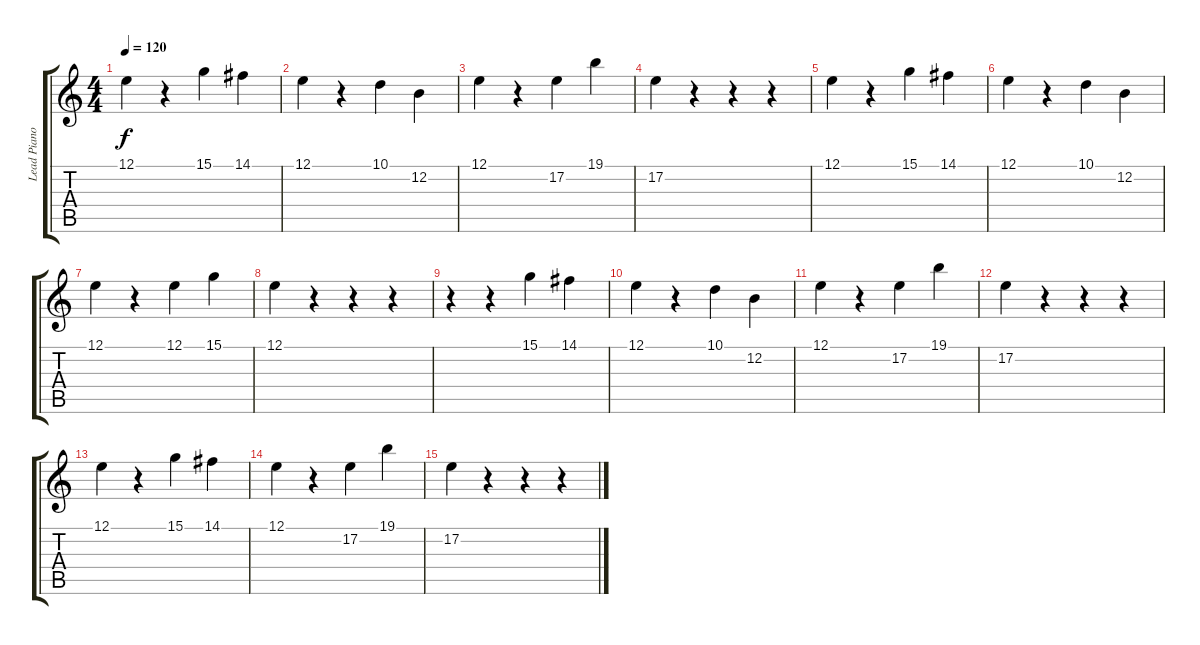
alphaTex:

\track ("Lead Piano" "Lead Piano") {instrument acousticgrandpiano}
\staff {score tabs}
\tuning (E4 B3 G3 D3 A2 E2) {hide}
\ts (4 4)
\tempo 120
\clef g2
\ks c
12.1.4{dy f} r.4 15.1.4 14.1.4 |
12.1.4 r.4 10.1.4 12.2.4 |
12.1.4 r.4 17.2.4 19.1.4 |
17.2.4 r.4 r.4 r.4 |
12.1.4 r.4 15.1.4 14.1.4 |
12.1.4 r.4 10.1.4 12.2.4 |
12.1.4 r.4 12.1.4 15.1.4 |
12.1.4 r.4 r.4 r.4 |
r.4 r.4 15.1.4 14.1.4 |
12.1.4 r.4 10.1.4 12.2.4 |
12.1.4 r.4 17.2.4 19.1.4 |
17.2.4 r.4 r.4 r.4 |
12.1.4 r.4 15.1.4 14.1.4 |
12.1.4 r.4 17.2.4 19.1.4 |
17.2.4 r.4 r.4 r.4
